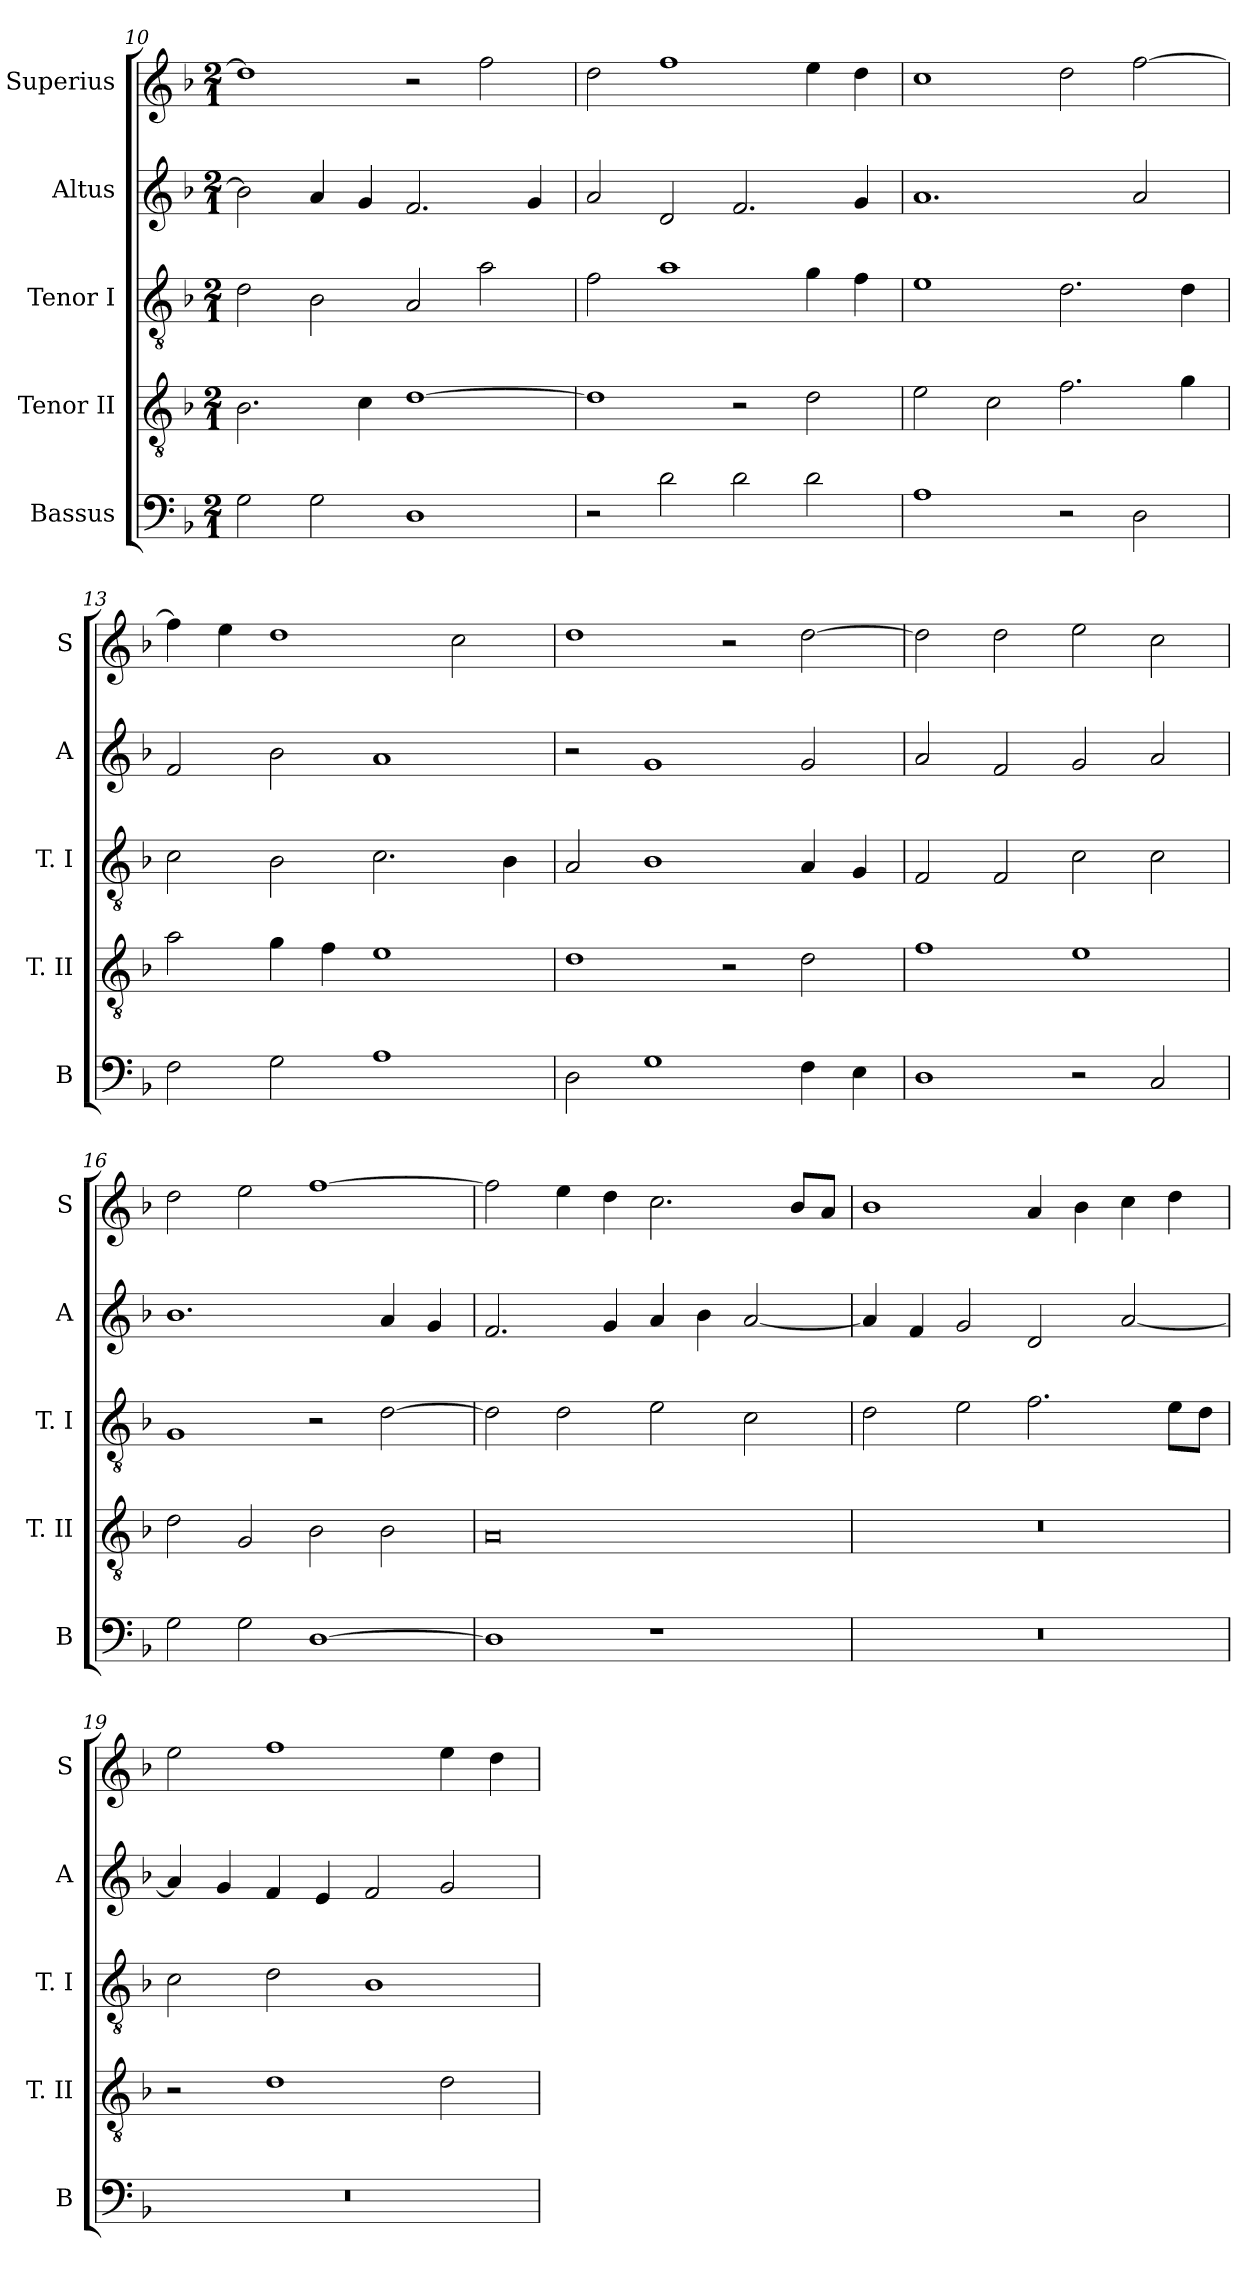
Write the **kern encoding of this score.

**kern	**kern	**kern	**kern	**kern
*part5	*part4	*part3	*part2	*part1
*staff5	*staff4	*staff3	*staff2	*staff1
*I"Bassus	*I"Tenor II	*I"Tenor I	*I"Altus	*I"Superius
*I'B	*I'T. II	*I'T. I	*I'A	*I'S
*clefF4	*clefGv2	*clefGv2	*clefG2	*clefG2
*k[b-]	*k[b-]	*k[b-]	*k[b-]	*k[b-]
*F:	*F:	*F:	*F:	*F:
*M2/1	*M2/1	*M2/1	*M2/1	*M2/1
=10	=10	=10	=10	=10
2G	2.B-	2d	2b-]	1dd]
2G	.	2B-	4a	.
.	4c	.	4g	.
1D	[1d	2A	2.f	2r
.	.	2a	.	2ff
.	.	.	4g	.
=11	=11	=11	=11	=11
2r	1d]	2f	2a	2dd
2d	.	1a	2d	1ff
2d	2r	.	2.f	.
2d	2d	4g	.	4ee
.	.	4f	4g	4dd
=12	=12	=12	=12	=12
1A	2e	1e	1.a	1cc
.	2c	.	.	.
2r	2.f	2.d	.	2dd
2D	.	.	2a	[2ff
.	4g	4d	.	.
=13	=13	=13	=13	=13
2F	2a	2c	2f	4ff]
.	.	.	.	4ee
2G	4g	2B-	2b-	1dd
.	4f	.	.	.
1A	1e	2.c	1a	.
.	.	.	.	2cc
.	.	4B-	.	.
=14	=14	=14	=14	=14
2D	1d	2A	2r	1dd
1G	.	1B-	1g	.
.	2r	.	.	2r
4F	2d	4A	2g	[2dd
4E	.	4G	.	.
=15	=15	=15	=15	=15
1D	1f	2F	2a	2dd]
.	.	2F	2f	2dd
2r	1e	2c	2g	2ee
2C	.	2c	2a	2cc
=16	=16	=16	=16	=16
2G	2d	1G	1.b-	2dd
2G	2G	.	.	2ee
[1D	2B-	2r	.	[1ff
.	2B-	[2d	4a	.
.	.	.	4g	.
=17	=17	=17	=17	=17
1D]	0A	2d]	2.f	2ff]
.	.	2d	.	4ee
.	.	.	4g	4dd
1r	.	2e	4a	2.cc
.	.	.	4b-	.
.	.	2c	[2a	.
.	.	.	.	8b-L
.	.	.	.	8aJ
=18	=18	=18	=18	=18
0r	0r	2d	4a]	1b-
.	.	.	4f	.
.	.	2e	2g	.
.	.	2.f	2d	4a
.	.	.	.	4b-
.	.	.	[2a	4cc
.	.	8eL	.	4dd
.	.	8dJ	.	.
=19	=19	=19	=19	=19
0r	2r	2c	4a]	2ee
.	.	.	4g	.
.	1d	2d	4f	1ff
.	.	.	4e	.
.	.	1B-	2f	.
.	2d	.	2g	4ee
.	.	.	.	4dd
=	=	=	=	=
*-	*-	*-	*-	*-
